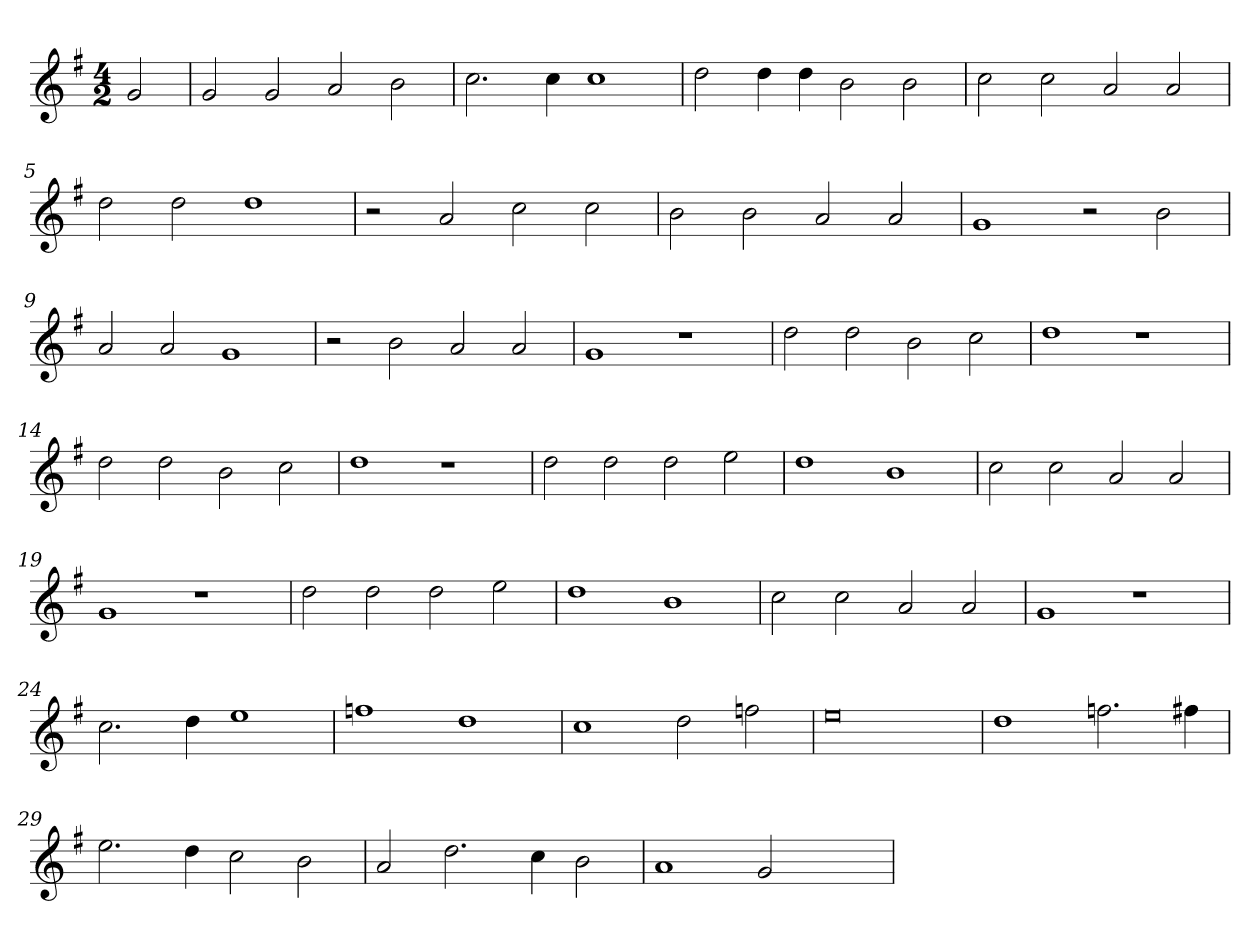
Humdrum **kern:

**kern
*part1
*staff1
*clefG2
*k[f#]
*G:
*M4/2
=
2g
=1
2g
2g
2a
2b
=2
2.cc
4cc
1cc
=3
2dd
4dd
4dd
2b
2b
=4
2cc
2cc
2a
2a
=5
2dd
2dd
1dd
=6
2r
2a
2cc
2cc
=7
2b
2b
2a
2a
=8
1g
2r
2b
=9
2a
2a
1g
=10
2r
2b
2a
2a
=11
1g
1r
=12
2dd
2dd
2b
2cc
=13
1dd
1r
=14
2dd
2dd
2b
2cc
=15
1dd
1r
=16
2dd
2dd
2dd
2ee
=17
1dd
1b
=18
2cc
2cc
2a
2a
=19
1g
1r
=20
2dd
2dd
2dd
2ee
=21
1dd
1b
=22
2cc
2cc
2a
2a
=23
1g
1r
=24
2.cc
4dd
1ee
=25
1ffn
1dd
=26
1cc
2dd
2ffn
=27
0ee
=28
1dd
2.ffn
4ff#
=29
2.ee
4dd
2cc
2b
=30
2a
2.dd
4cc
2b
=31
1a
2g
2ryy
=
*-
